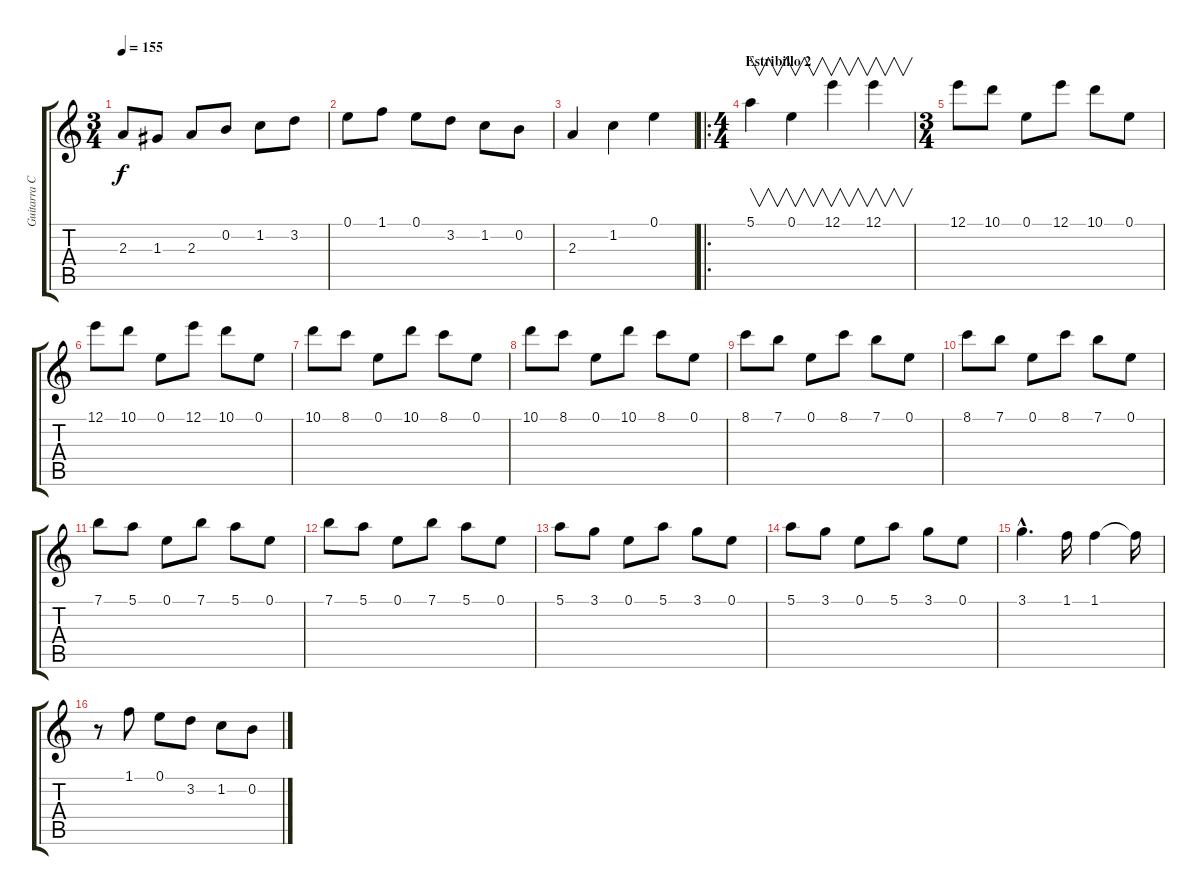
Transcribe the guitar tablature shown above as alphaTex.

\track ("Guitarra Clásica" "Guitarra C") {instrument acousticguitarnylon}
\staff {score tabs}
\tuning (E4 B3 G3 D3 A2 E2) {hide}
\ts (3 4)
\tempo 155
\clef g2
\ks c
2.3.8{dy f} 1.3.8 2.3.8 0.2.8 1.2.8 3.2.8 |
0.1.8 1.1.8 0.1.8 3.2.8 1.2.8 0.2.8 |
2.3.4 1.2.4 0.1.4 |
\ro
\ts (4 4)
\section ("" "Estribillo 2")
5.1.4{v} 0.1.4{v} 12.1.4{v} 12.1.4{v} |
\ts (3 4)
12.1.8 10.1.8 0.1.8 12.1.8 10.1.8 0.1.8 |
12.1.8 10.1.8 0.1.8 12.1.8 10.1.8 0.1.8 |
10.1.8 8.1.8 0.1.8 10.1.8 8.1.8 0.1.8 |
10.1.8 8.1.8 0.1.8 10.1.8 8.1.8 0.1.8 |
8.1.8 7.1.8 0.1.8 8.1.8 7.1.8 0.1.8 |
8.1.8 7.1.8 0.1.8 8.1.8 7.1.8 0.1.8 |
7.1.8 5.1.8 0.1.8 7.1.8 5.1.8 0.1.8 |
7.1.8 5.1.8 0.1.8 7.1.8 5.1.8 0.1.8 |
5.1.8 3.1.8 0.1.8 5.1.8 3.1.8 0.1.8 |
5.1.8 3.1.8 0.1.8 5.1.8 3.1.8 0.1.8 |
3.1{hac}.4{d} 1.1.16 1.1.4 1.1{t}.16 |
r.8 1.1.8 0.1.8 3.2.8 1.2.8 0.2.8
